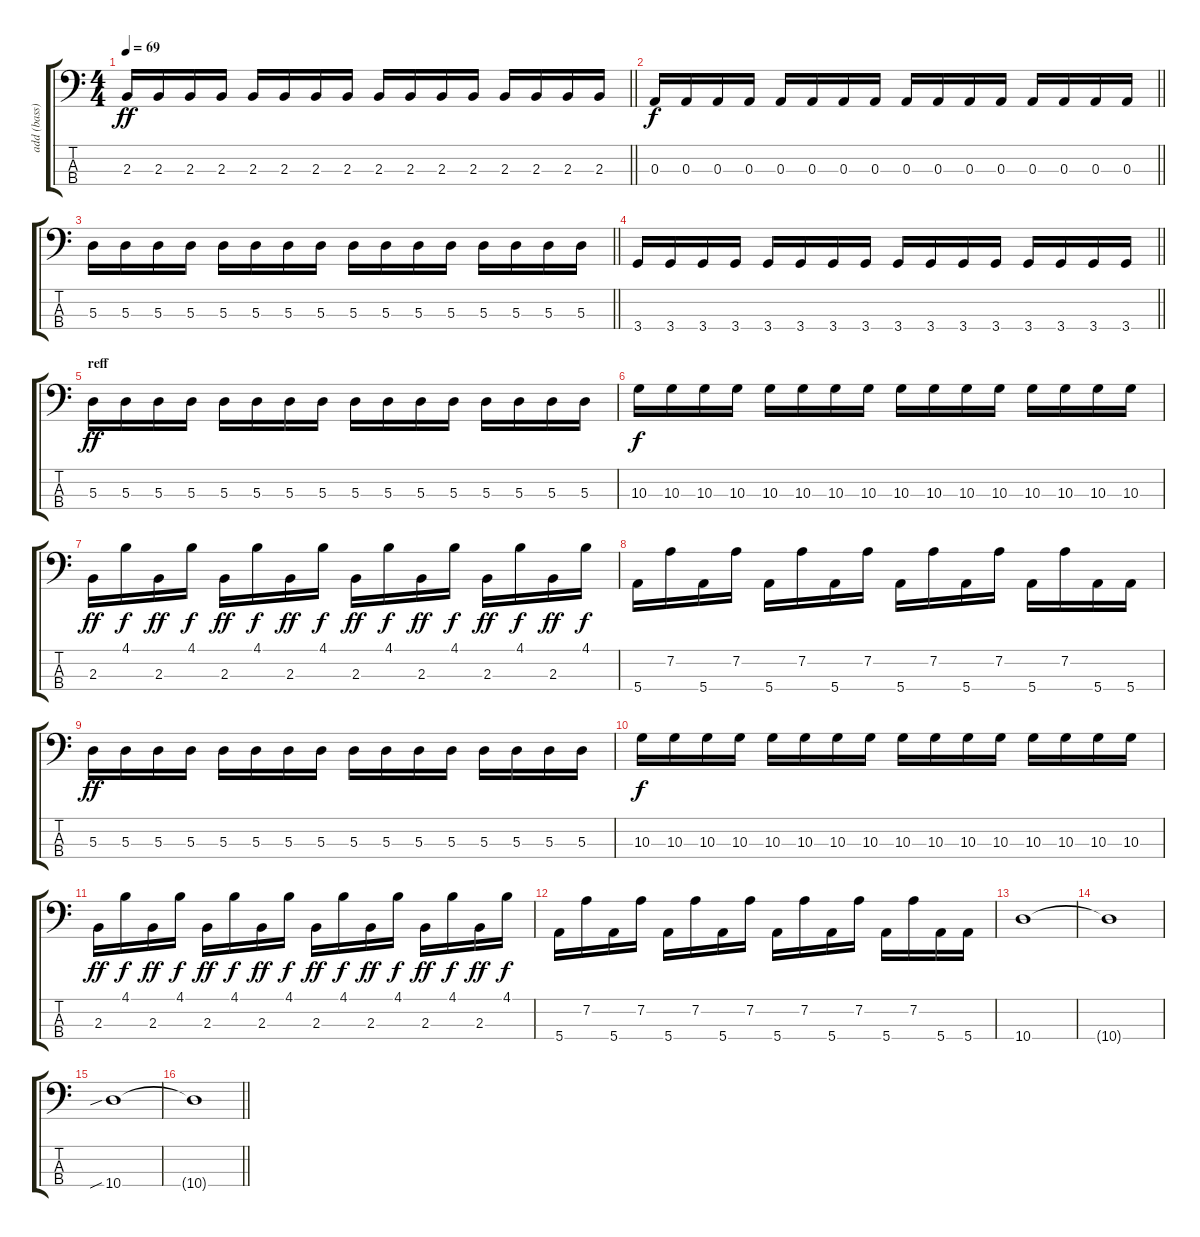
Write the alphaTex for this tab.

\track ("add (bass)" "add (bass)") {instrument electricbassfinger}
\staff {score tabs}
\tuning (G2 D2 A1 E1) {hide}
\ts (4 4)
\tempo 69
\clef f4
\barLineRight lightlight
\ks c
2.3.16{dy ff} 2.3.16 2.3.16 2.3.16 2.3.16 2.3.16 2.3.16 2.3.16 2.3.16 2.3.16 2.3.16 2.3.16 2.3.16 2.3.16 2.3.16 2.3.16 |
\barLineRight lightlight
0.3.16{dy f} 0.3.16 0.3.16 0.3.16 0.3.16 0.3.16 0.3.16 0.3.16 0.3.16 0.3.16 0.3.16 0.3.16 0.3.16 0.3.16 0.3.16 0.3.16 |
\barLineRight lightlight
5.3.16 5.3.16 5.3.16 5.3.16 5.3.16 5.3.16 5.3.16 5.3.16 5.3.16 5.3.16 5.3.16 5.3.16 5.3.16 5.3.16 5.3.16 5.3.16 |
\barLineRight lightlight
3.4.16 3.4.16 3.4.16 3.4.16 3.4.16 3.4.16 3.4.16 3.4.16 3.4.16 3.4.16 3.4.16 3.4.16 3.4.16 3.4.16 3.4.16 3.4.16 |
\section ("" "reff")
5.3.16{dy ff} 5.3.16 5.3.16 5.3.16 5.3.16 5.3.16 5.3.16 5.3.16 5.3.16 5.3.16 5.3.16 5.3.16 5.3.16 5.3.16 5.3.16 5.3.16 |
10.3.16{dy f} 10.3.16 10.3.16 10.3.16 10.3.16 10.3.16 10.3.16 10.3.16 10.3.16 10.3.16 10.3.16 10.3.16 10.3.16 10.3.16 10.3.16 10.3.16 |
2.3.16{dy ff} 4.1.16{dy f} 2.3.16{dy ff} 4.1.16{dy f} 2.3.16{dy ff} 4.1.16{dy f} 2.3.16{dy ff} 4.1.16{dy f} 2.3.16{dy ff} 4.1.16{dy f} 2.3.16{dy ff} 4.1.16{dy f} 2.3.16{dy ff} 4.1.16{dy f} 2.3.16{dy ff} 4.1.16{dy f} |
5.4.16 7.2.16 5.4.16 7.2.16 5.4.16 7.2.16 5.4.16 7.2.16 5.4.16 7.2.16 5.4.16 7.2.16 5.4.16 7.2.16 5.4.16 5.4.16 |
5.3.16{dy ff} 5.3.16 5.3.16 5.3.16 5.3.16 5.3.16 5.3.16 5.3.16 5.3.16 5.3.16 5.3.16 5.3.16 5.3.16 5.3.16 5.3.16 5.3.16 |
10.3.16{dy f} 10.3.16 10.3.16 10.3.16 10.3.16 10.3.16 10.3.16 10.3.16 10.3.16 10.3.16 10.3.16 10.3.16 10.3.16 10.3.16 10.3.16 10.3.16 |
2.3.16{dy ff} 4.1.16{dy f} 2.3.16{dy ff} 4.1.16{dy f} 2.3.16{dy ff} 4.1.16{dy f} 2.3.16{dy ff} 4.1.16{dy f} 2.3.16{dy ff} 4.1.16{dy f} 2.3.16{dy ff} 4.1.16{dy f} 2.3.16{dy ff} 4.1.16{dy f} 2.3.16{dy ff} 4.1.16{dy f} |
5.4.16 7.2.16 5.4.16 7.2.16 5.4.16 7.2.16 5.4.16 7.2.16 5.4.16 7.2.16 5.4.16 7.2.16 5.4.16 7.2.16 5.4.16 5.4.16 |
10.4.1 |
10.4{t}.1 |
10.4{sib}.1 |
\barLineRight lightlight
10.4{t}.1
